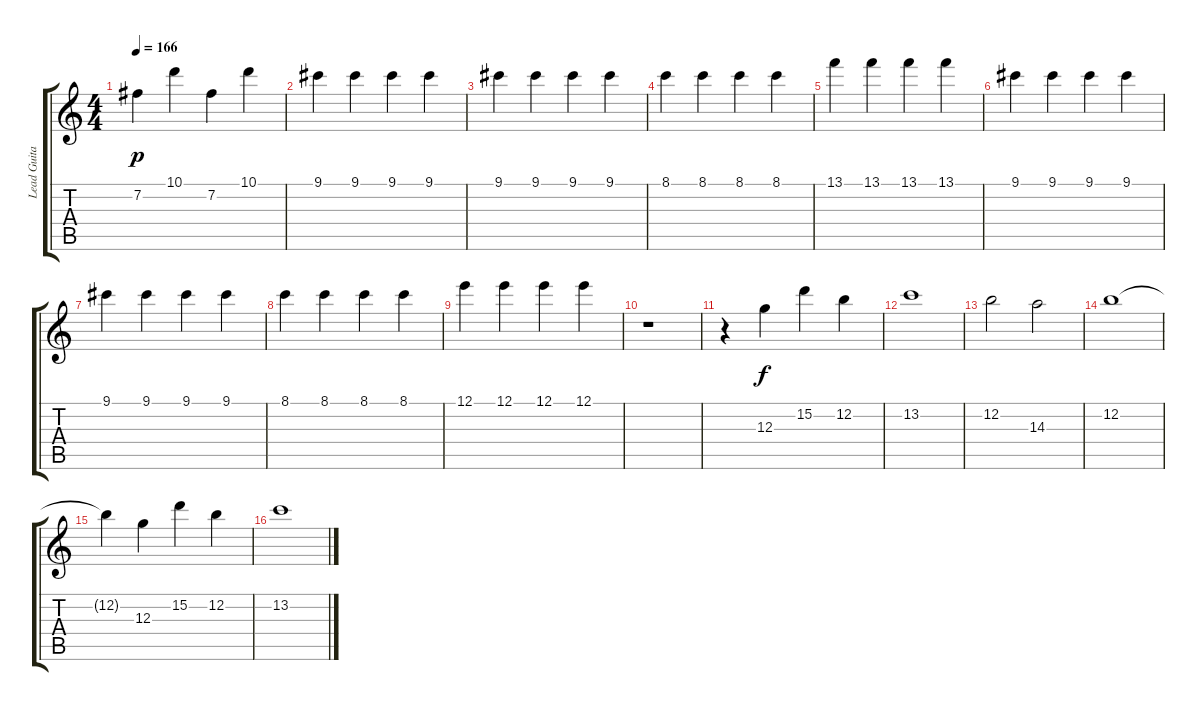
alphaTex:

\track ("Lead Guitar" "Lead Guita") {instrument distortionguitar}
\staff {score tabs}
\tuning (E4 B3 G3 D3 A2 E2) {hide}
\ts (4 4)
\tempo 166
\clef g2
\ks c
7.2.4{dy p} 10.1.4 7.2.4 10.1.4 |
9.1.4 9.1.4 9.1.4 9.1.4 |
9.1.4 9.1.4 9.1.4 9.1.4 |
8.1.4 8.1.4 8.1.4 8.1.4 |
13.1.4 13.1.4 13.1.4 13.1.4 |
9.1.4 9.1.4 9.1.4 9.1.4 |
9.1.4 9.1.4 9.1.4 9.1.4 |
8.1.4 8.1.4 8.1.4 8.1.4 |
12.1.4 12.1.4 12.1.4 12.1.4 |
r.1 |
r.4 12.3.4{dy f} 15.2.4 12.2.4 |
13.2.1 |
12.2.2 14.3.2 |
12.2.1 |
12.2{t}.4 12.3.4 15.2.4 12.2.4 |
13.2.1
